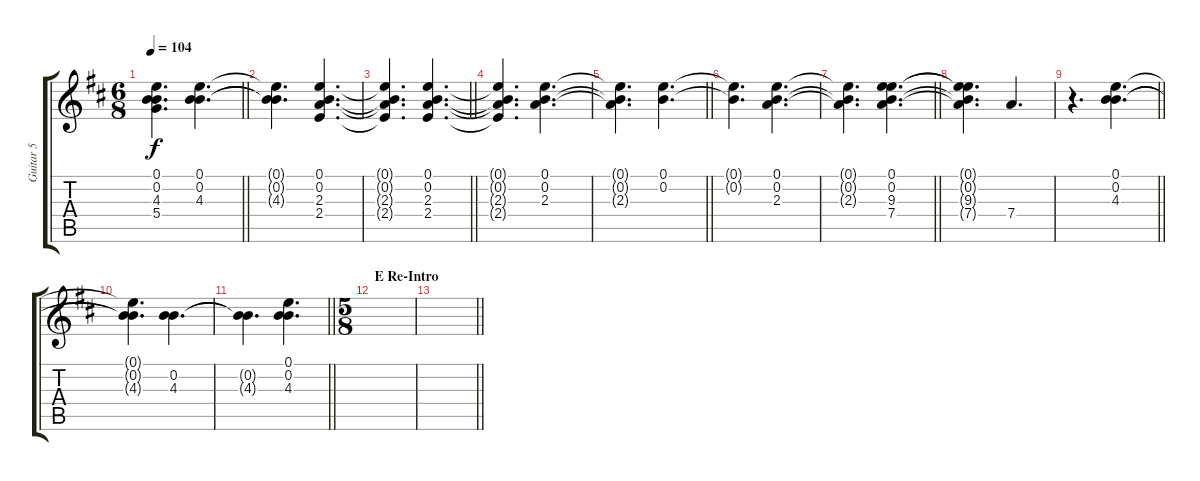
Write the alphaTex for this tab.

\track ("Guitar 5" "Guitar 5") {instrument acousticguitarsteel}
\staff {score tabs}
\tuning (E4 B3 G3 D3 A2 E2) {hide}
\ts (6 8)
\tempo 104
\clef g2
\barLineRight lightlight
\ks d
(0.1{t} 0.2{t} 4.3{t} 5.4{t}).4{d dy f} (0.1 0.2 4.3).4{d} |
(0.1{t} 0.2{t} 4.3{t}).4{d} (0.1 0.2 2.3 2.4).4{d} |
\barLineRight lightlight
(0.1{t} 0.2{t} 2.3{t} 2.4{t}).4{d} (0.1 0.2 2.3 2.4).4{d} |
(0.1{t} 0.2{t} 2.3{t} 2.4{t}).4{d} (0.1 0.2 2.3).4{d} |
\barLineRight lightlight
(0.1{t} 0.2{t} 2.3{t}).4{d} (0.1 0.2).4{d} |
(0.1{t} 0.2{t}).4{d} (0.1 0.2 2.3).4{d} |
\barLineRight lightlight
(0.1{t} 0.2{t} 2.3{t}).4{d} (0.1 0.2 9.3 7.4).4{d} |
(0.1{t} 0.2{t} 9.3{t} 7.4{t}).4{d} 7.4.4{d} |
\barLineRight lightlight
r.4{d} (0.1 0.2 4.3).4{d} |
(0.1{t} 0.2{t} 4.3{t}).4{d} (0.2 4.3).4{d} |
\barLineRight lightlight
(0.2{t} 4.3{t}).4{d} (0.1 0.2 4.3).4{d} |
\ts (5 8)
\section ("" "E Re-Intro")
|
\barLineRight lightlight
